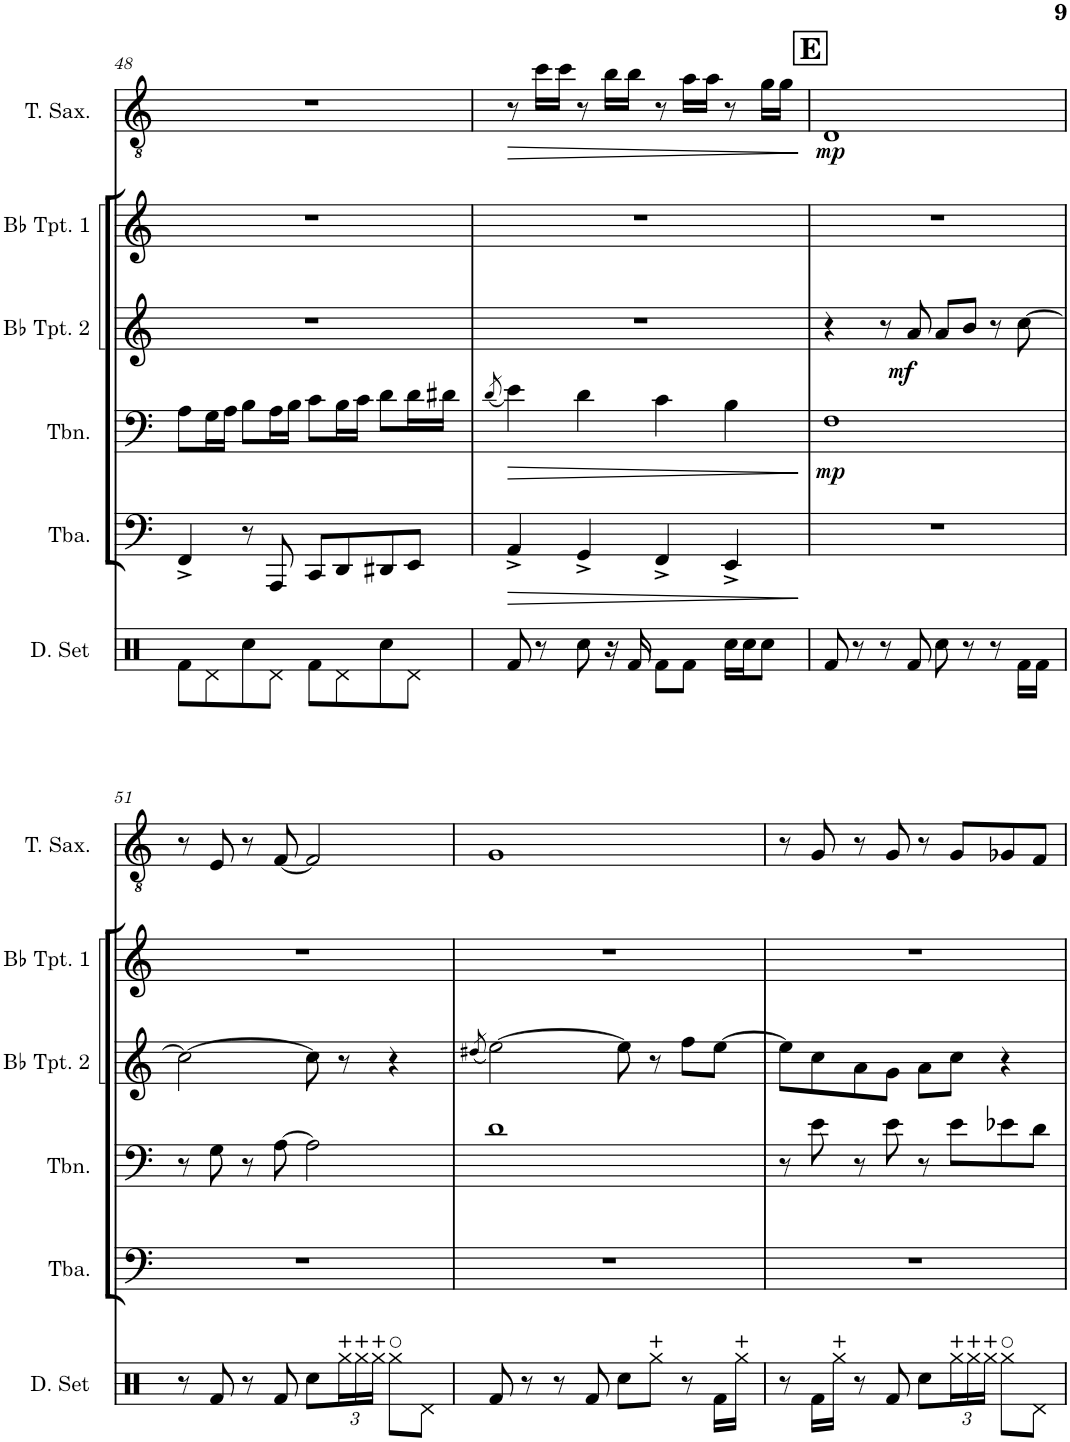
**kern	**kern	**dynam	**kern	**dynam	**kern	**dynam	**kern	**kern	**dynam
*part6	*part5	*part5	*part4	*part4	*part3	*part3	*part2	*part1	*part1
*staff6	*staff5	*staff5	*staff4	*staff4	*staff3	*staff3	*staff2	*staff1	*staff1
*I"Drumset	*I"Tuba	*	*I"Trombone	*	*I"Bb Trumpet 2	*	*I"Bb Trumpet 1	*I"Tenor Saxophone	*
*I'D. Set	*I'Tba.	*	*I'Tbn.	*	*I'Bb Tpt. 2	*	*I'Bb Tpt. 1	*I'T. Sax.	*
!!LO:PB:g=z
*clefX	*clefF4	*	*clefF4	*	*clefG2	*	*clefG2	*clefGv2	*
*	*	*	*	*	*ITrd1c2	*	*ITrd1c2	*ITrd8c14	*
*k[]	*k[]	*	*k[]	*	*k[]	*	*k[]	*k[]	*
*M4/4	*M4/4	*	*M4/4	*	*M4/4	*	*M4/4	*M4/4	*
=48	=48	=48	=48	=48	=48	=48	=48	=48	=48
8Rf\L	4FF^/	.	8A\L	.	1r	.	1r	1r	.
8Rd\	.	.	16G\L	.	.	.	.	.	.
.	.	.	16A\JJ	.	.	.	.	.	.
8Rcc\	8r	.	8B\L	.	.	.	.	.	.
8Rd\J	8AAA/	.	16A\L	.	.	.	.	.	.
.	.	.	16B\JJ	.	.	.	.	.	.
8Rf\L	8CC/L	.	8c\L	.	.	.	.	.	.
8Rd\	8DD/	.	16B\L	.	.	.	.	.	.
.	.	.	16c\JJ	.	.	.	.	.	.
8Rcc\	8DD#X/	.	8d\L	.	.	.	.	.	.
8Rd\J	8EE/J	.	16d\L	.	.	.	.	.	.
.	.	.	16d#X\JJ	.	.	.	.	.	.
=49	=49	=49	=49	=49	=49	=49	=49	=49	=49
.	.	.	(8qd/	.	.	.	.	.	.
!	!	!LO:HP:b	!	!	!	!	!	!	!LO:HP:b
8Rf/	4AA^/	>	4e\)	.	1r	.	1r	8r	>
8r	.	.	.	.	.	.	.	16cc\LL	.
.	.	.	.	.	.	.	.	16cc\JJ	.
8Rcc\	4GG^/	.	4d\	.	.	.	.	8r	.
16r	.	.	.	.	.	.	.	16b\LL	.
16Rf/	.	.	.	.	.	.	.	16b\JJ	.
8Rf\L	4FF^/	.	4c\	.	.	.	.	8r	.
8Rf\J	.	.	.	.	.	.	.	16a\LL	.
.	.	.	.	.	.	.	.	16a\JJ	.
16Rcc\LL	4EE^/	.	4B\	.	.	.	.	8r	.
16Rcc\J	.	.	.	.	.	.	.	.	.
8Rcc\J	.	.	.	.	.	.	.	16g\LL	.
.	.	.	.	.	.	.	.	16g\JJ	.
.	.	]	.	.	.	.	.	.	]
!!LO:REH:place=s1:a:B:cj:fs=14:t=E
=50	=50	=50	=50	=50	=50	=50	=50	=50	=50
!	!	!	!	!LO:DY:b	!	!	!	!	!LO:DY:b
8Rf/	1r	.	1F	mp	4r	.	1r	1D	mp
8r	.	.	.	.	.	.	.	.	.
8r	.	.	.	.	8r	.	.	.	.
!	!	!	!	!	!	!LO:DY:b	!	!	!
8Rf/	.	.	.	.	8a/	mf	.	.	.
8Rcc\	.	.	.	.	8a/L	.	.	.	.
8r	.	.	.	.	8b/J	.	.	.	.
8r	.	.	.	.	8r	.	.	.	.
16Rf\LL	.	.	.	.	[8cc\	.	.	.	.
16Rf\JJ	.	.	.	.	.	.	.	.	.
!!LO:LB:g=z
=51	=51	=51	=51	=51	=51	=51	=51	=51	=51
8r	1r	.	8r	.	2cc\_	.	1r	8r	.
8Rf/	.	.	8G\	.	.	.	.	8E/	.
8r	.	.	8r	.	.	.	.	8r	.
8Rf/	.	.	[8A\	.	.	.	.	[8F/	.
8Rcc\L	.	.	2A\]	.	8cc\]	.	.	2F/]	.
*Xbrackettup	*	*	*	*	*	*	*	*	*
24Rgg\L	.	.	.	.	8r	.	.	.	.
24Rgg\	.	.	.	.	.	.	.	.	.
24Rgg\JJ	.	.	.	.	.	.	.	.	.
8Rgg\L	.	.	.	.	4r	.	.	.	.
8Rd\J	.	.	.	.	.	.	.	.	.
=52	=52	=52	=52	=52	=52	=52	=52	=52	=52
.	.	.	.	.	(8qdd#X/	.	.	.	.
8Rf/	1r	.	1d	.	[2ee\)	.	1r	1G	.
8r	.	.	.	.	.	.	.	.	.
8r	.	.	.	.	.	.	.	.	.
8Rf/	.	.	.	.	.	.	.	.	.
8Rcc\L	.	.	.	.	8ee\]	.	.	.	.
8Rgg\J	.	.	.	.	8r	.	.	.	.
8r	.	.	.	.	8ff\L	.	.	.	.
16Rf\LL	.	.	.	.	[8ee\J	.	.	.	.
16Rgg\JJ	.	.	.	.	.	.	.	.	.
=53	=53	=53	=53	=53	=53	=53	=53	=53	=53
8r	1r	.	8r	.	8ee\L]	.	1r	8r	.
16Rf\LL	.	.	8e\	.	8cc\	.	.	8G/	.
16Rgg\JJ	.	.	.	.	.	.	.	.	.
8r	.	.	8r	.	8a\	.	.	8r	.
8Rf/	.	.	8e\	.	8g\J	.	.	8G/	.
8Rcc\L	.	.	8r	.	8a\L	.	.	8r	.
24Rgg\L	.	.	8e\L	.	8cc\J	.	.	8G/L	.
24Rgg\	.	.	.	.	.	.	.	.	.
24Rgg\JJ	.	.	.	.	.	.	.	.	.
8Rgg\L	.	.	8e-X\	.	4r	.	.	8G-X/	.
8Rd\J	.	.	8d\J	.	.	.	.	8F/J	.
=	=	=	=	=	=	=	=	=	=
*-	*-	*-	*-	*-	*-	*-	*-	*-	*-
